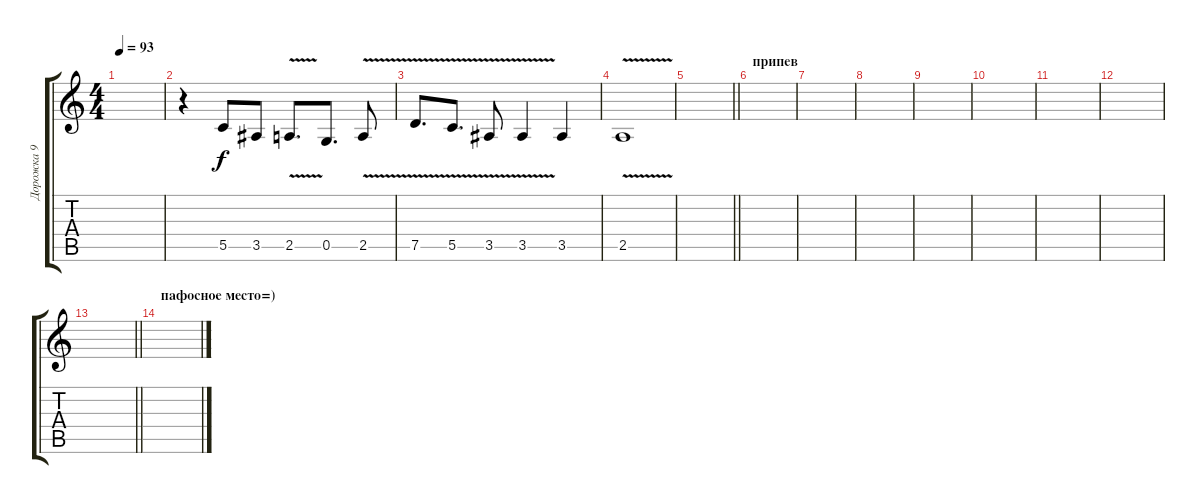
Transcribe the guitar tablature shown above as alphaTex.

\track ("Дорожка 9" "Дорожка 9") {instrument distortionguitar}
\staff {score tabs}
\tuning (D4 A3 F3 C3 G2 D2) {hide}
\ts (4 4)
\tempo 93
\clef g2
\ks c
|
r.4 5.5.8 3.5.8 2.5{v}.8{d} 0.5.8{d} 2.5{v}.8 |
7.5{v}.8{d} 5.5{v}.8{d} 3.5{v}.8 3.5{v}.4 3.5.4 |
2.5{v}.1 |
\barLineRight lightlight
|
\section ("" "припев")
|
|
|
|
|
|
|
\barLineRight lightlight
|
\section ("" "пафосное место=)")
